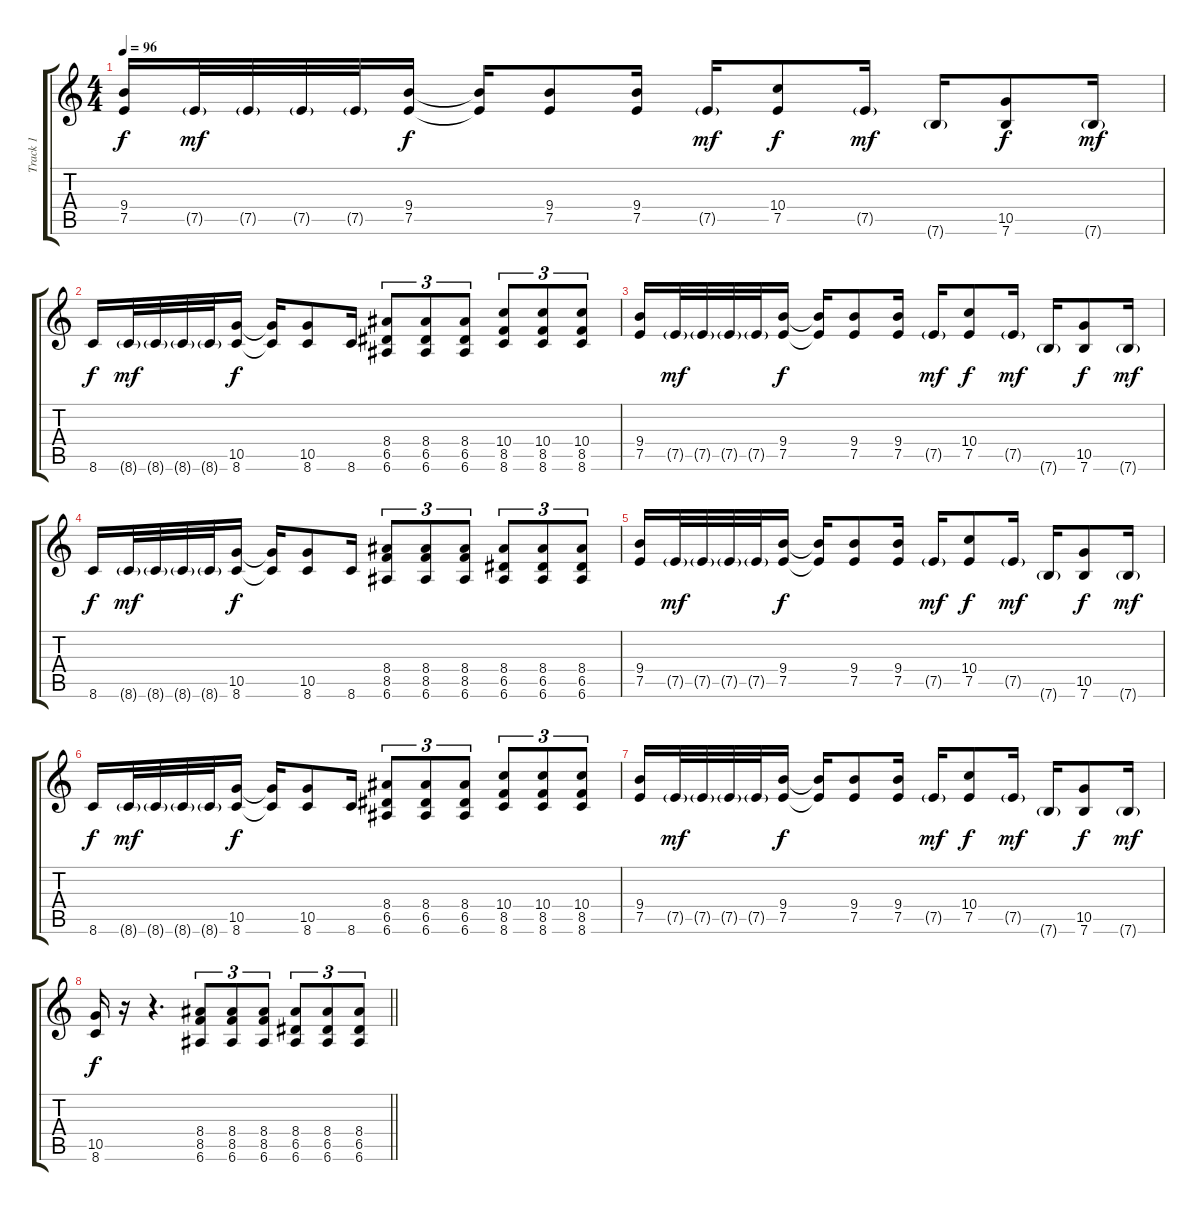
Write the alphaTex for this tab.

\track ("Track 1" "Track 1") {instrument overdrivenguitar}
\staff {score tabs}
\tuning (E4 B3 G3 D3 A2 E2) {hide}
\ts (4 4)
\tempo 96
\clef g2
\ks c
(9.4 7.5).16{dy f} 7.5{g}.32{dy mf} 7.5{g}.32 7.5{g}.32 7.5{g}.32 (9.4 7.5).16{dy f} (9.4{t} 7.5{t}).16 (9.4 7.5).8 (9.4 7.5).16 7.5{g}.16{dy mf} (10.4 7.5).8{dy f} 7.5{g}.16{dy mf} 7.6{g}.16 (10.5 7.6).8{dy f} 7.6{g}.16{dy mf} |
8.6.16{dy f} 8.6{g}.32{dy mf} 8.6{g}.32 8.6{g}.32 8.6{g}.32 (10.5 8.6).16{dy f} (10.5{t} 8.6{t}).16 (10.5 8.6).8 8.6.16 (8.4 6.5 6.6).8{tu (3 2)} (8.4 6.5 6.6).8{tu (3 2)} (8.4 6.5 6.6).8{tu (3 2)} (10.4 8.5 8.6).8{tu (3 2)} (10.4 8.5 8.6).8{tu (3 2)} (10.4 8.5 8.6).8{tu (3 2)} |
(9.4 7.5).16 7.5{g}.32{dy mf} 7.5{g}.32 7.5{g}.32 7.5{g}.32 (9.4 7.5).16{dy f} (9.4{t} 7.5{t}).16 (9.4 7.5).8 (9.4 7.5).16 7.5{g}.16{dy mf} (10.4 7.5).8{dy f} 7.5{g}.16{dy mf} 7.6{g}.16 (10.5 7.6).8{dy f} 7.6{g}.16{dy mf} |
8.6.16{dy f} 8.6{g}.32{dy mf} 8.6{g}.32 8.6{g}.32 8.6{g}.32 (10.5 8.6).16{dy f} (10.5{t} 8.6{t}).16 (10.5 8.6).8 8.6.16 (8.4 8.5 6.6).8{tu (3 2)} (8.4 8.5 6.6).8{tu (3 2)} (8.4 8.5 6.6).8{tu (3 2)} (8.4 6.5 6.6).8{tu (3 2)} (8.4 6.5 6.6).8{tu (3 2)} (8.4 6.5 6.6).8{tu (3 2)} |
(9.4 7.5).16 7.5{g}.32{dy mf} 7.5{g}.32 7.5{g}.32 7.5{g}.32 (9.4 7.5).16{dy f} (9.4{t} 7.5{t}).16 (9.4 7.5).8 (9.4 7.5).16 7.5{g}.16{dy mf} (10.4 7.5).8{dy f} 7.5{g}.16{dy mf} 7.6{g}.16 (10.5 7.6).8{dy f} 7.6{g}.16{dy mf} |
8.6.16{dy f} 8.6{g}.32{dy mf} 8.6{g}.32 8.6{g}.32 8.6{g}.32 (10.5 8.6).16{dy f} (10.5{t} 8.6{t}).16 (10.5 8.6).8 8.6.16 (8.4 6.5 6.6).8{tu (3 2)} (8.4 6.5 6.6).8{tu (3 2)} (8.4 6.5 6.6).8{tu (3 2)} (10.4 8.5 8.6).8{tu (3 2)} (10.4 8.5 8.6).8{tu (3 2)} (10.4 8.5 8.6).8{tu (3 2)} |
(9.4 7.5).16 7.5{g}.32{dy mf} 7.5{g}.32 7.5{g}.32 7.5{g}.32 (9.4 7.5).16{dy f} (9.4{t} 7.5{t}).16 (9.4 7.5).8 (9.4 7.5).16 7.5{g}.16{dy mf} (10.4 7.5).8{dy f} 7.5{g}.16{dy mf} 7.6{g}.16 (10.5 7.6).8{dy f} 7.6{g}.16{dy mf} |
\barLineRight lightlight
(10.5 8.6).16{dy f} r.16 r.4{d} (8.4 8.5 6.6).8{tu (3 2)} (8.4 8.5 6.6).8{tu (3 2)} (8.4 8.5 6.6).8{tu (3 2)} (8.4 6.5 6.6).8{tu (3 2)} (8.4 6.5 6.6).8{tu (3 2)} (8.4 6.5 6.6).8{tu (3 2)}
